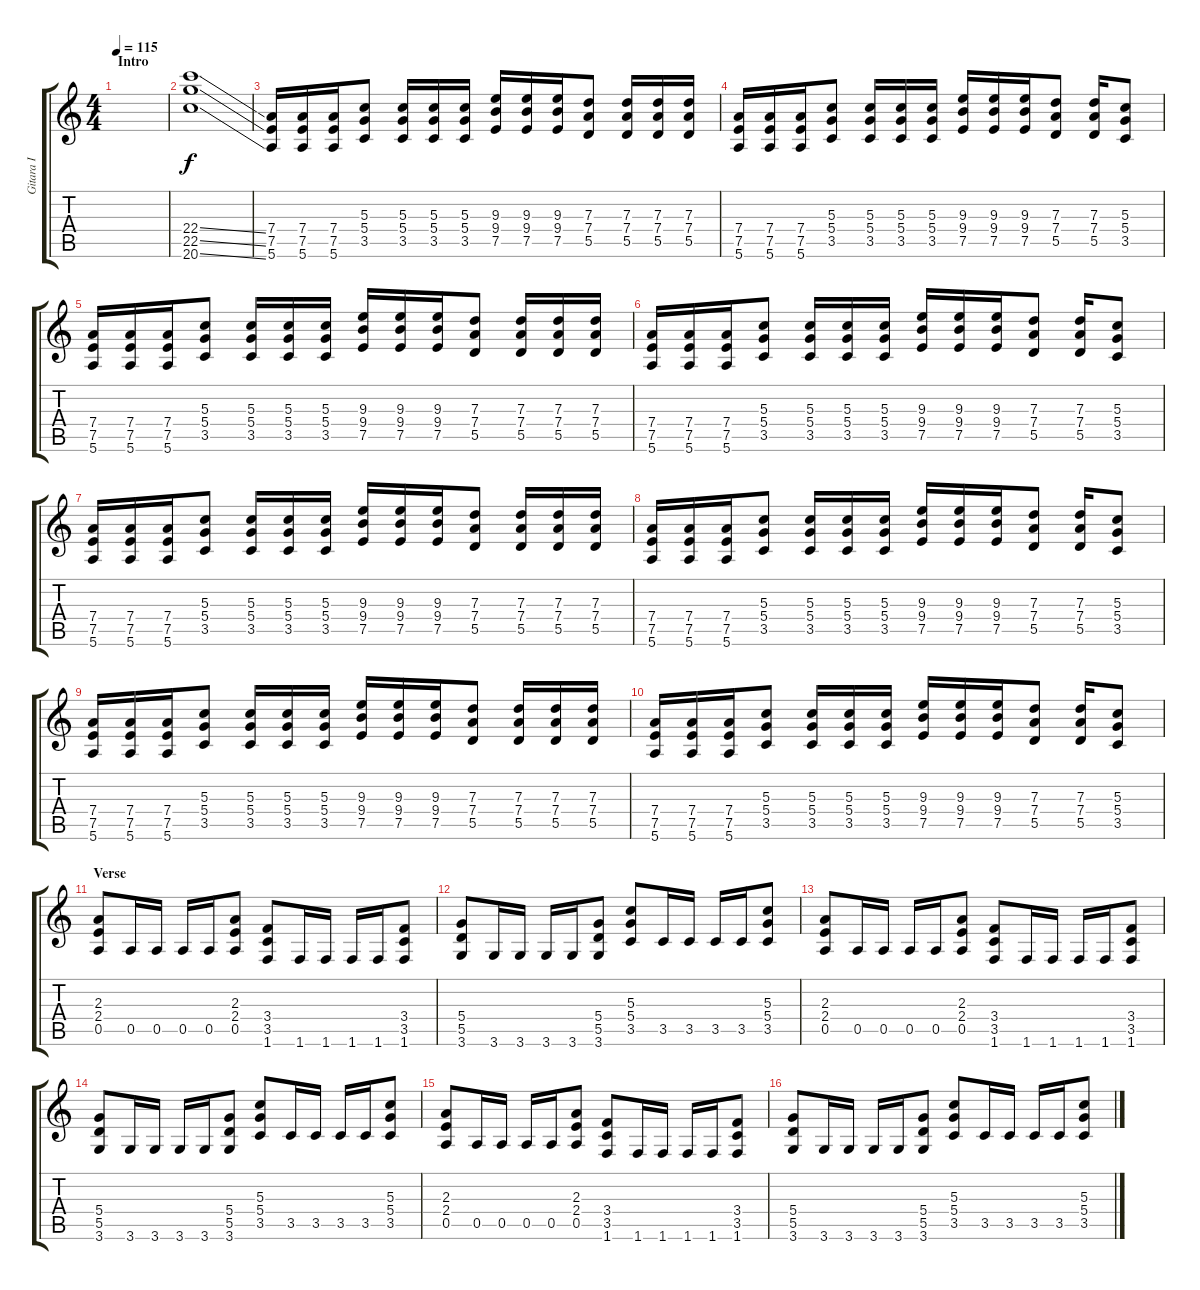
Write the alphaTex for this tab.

\track ("Gitara I" "Gitara I") {instrument distortionguitar}
\staff {score tabs}
\tuning (E4 B3 G3 D3 A2 E2) {hide}
\ts (4 4)
\section ("" "Intro")
\tempo 115
\clef g2
\ks c
|
(22.4{ss} 22.5{ss} 20.6{ss}).1{volume 16} |
(7.4 7.5 5.6).16{volume 13} (7.4 7.5 5.6).16 (7.4 7.5 5.6).16 (5.3 5.4 3.5).8 (5.3 5.4 3.5).16 (5.3 5.4 3.5).16 (5.3 5.4 3.5).16 (9.3 9.4 7.5).16 (9.3 9.4 7.5).16 (9.3 9.4 7.5).16 (7.3 7.4 5.5).8 (7.3 7.4 5.5).16 (7.3 7.4 5.5).16 (7.3 7.4 5.5).16 |
(7.4 7.5 5.6).16 (7.4 7.5 5.6).16 (7.4 7.5 5.6).16 (5.3 5.4 3.5).8 (5.3 5.4 3.5).16 (5.3 5.4 3.5).16 (5.3 5.4 3.5).16 (9.3 9.4 7.5).16 (9.3 9.4 7.5).16 (9.3 9.4 7.5).16 (7.3 7.4 5.5).8 (7.3 7.4 5.5).16 (5.3 5.4 3.5).8 |
(7.4 7.5 5.6).16 (7.4 7.5 5.6).16 (7.4 7.5 5.6).16 (5.3 5.4 3.5).8 (5.3 5.4 3.5).16 (5.3 5.4 3.5).16 (5.3 5.4 3.5).16 (9.3 9.4 7.5).16 (9.3 9.4 7.5).16 (9.3 9.4 7.5).16 (7.3 7.4 5.5).8 (7.3 7.4 5.5).16 (7.3 7.4 5.5).16 (7.3 7.4 5.5).16 |
(7.4 7.5 5.6).16 (7.4 7.5 5.6).16 (7.4 7.5 5.6).16 (5.3 5.4 3.5).8 (5.3 5.4 3.5).16 (5.3 5.4 3.5).16 (5.3 5.4 3.5).16 (9.3 9.4 7.5).16 (9.3 9.4 7.5).16 (9.3 9.4 7.5).16 (7.3 7.4 5.5).8 (7.3 7.4 5.5).16 (5.3 5.4 3.5).8 |
(7.4 7.5 5.6).16 (7.4 7.5 5.6).16 (7.4 7.5 5.6).16 (5.3 5.4 3.5).8 (5.3 5.4 3.5).16 (5.3 5.4 3.5).16 (5.3 5.4 3.5).16 (9.3 9.4 7.5).16 (9.3 9.4 7.5).16 (9.3 9.4 7.5).16 (7.3 7.4 5.5).8 (7.3 7.4 5.5).16 (7.3 7.4 5.5).16 (7.3 7.4 5.5).16 |
(7.4 7.5 5.6).16 (7.4 7.5 5.6).16 (7.4 7.5 5.6).16 (5.3 5.4 3.5).8 (5.3 5.4 3.5).16 (5.3 5.4 3.5).16 (5.3 5.4 3.5).16 (9.3 9.4 7.5).16 (9.3 9.4 7.5).16 (9.3 9.4 7.5).16 (7.3 7.4 5.5).8 (7.3 7.4 5.5).16 (5.3 5.4 3.5).8 |
(7.4 7.5 5.6).16 (7.4 7.5 5.6).16 (7.4 7.5 5.6).16 (5.3 5.4 3.5).8 (5.3 5.4 3.5).16 (5.3 5.4 3.5).16 (5.3 5.4 3.5).16 (9.3 9.4 7.5).16 (9.3 9.4 7.5).16 (9.3 9.4 7.5).16 (7.3 7.4 5.5).8 (7.3 7.4 5.5).16 (7.3 7.4 5.5).16 (7.3 7.4 5.5).16 |
(7.4 7.5 5.6).16 (7.4 7.5 5.6).16 (7.4 7.5 5.6).16 (5.3 5.4 3.5).8 (5.3 5.4 3.5).16 (5.3 5.4 3.5).16 (5.3 5.4 3.5).16 (9.3 9.4 7.5).16 (9.3 9.4 7.5).16 (9.3 9.4 7.5).16 (7.3 7.4 5.5).8 (7.3 7.4 5.5).16 (5.3 5.4 3.5).8 |
\section ("" "Verse")
(2.3 2.4 0.5).8 0.5.16 0.5.16 0.5.16 0.5.16 (2.3 2.4 0.5).8 (3.4 3.5 1.6).8 1.6.16 1.6.16 1.6.16 1.6.16 (3.4 3.5 1.6).8 |
(5.4 5.5 3.6).8 3.6.16 3.6.16 3.6.16 3.6.16 (5.4 5.5 3.6).8 (5.3 5.4 3.5).8 3.5.16 3.5.16 3.5.16 3.5.16 (5.3 5.4 3.5).8 |
(2.3 2.4 0.5).8 0.5.16 0.5.16 0.5.16 0.5.16 (2.3 2.4 0.5).8 (3.4 3.5 1.6).8 1.6.16 1.6.16 1.6.16 1.6.16 (3.4 3.5 1.6).8 |
(5.4 5.5 3.6).8 3.6.16 3.6.16 3.6.16 3.6.16 (5.4 5.5 3.6).8 (5.3 5.4 3.5).8 3.5.16 3.5.16 3.5.16 3.5.16 (5.3 5.4 3.5).8 |
(2.3 2.4 0.5).8 0.5.16 0.5.16 0.5.16 0.5.16 (2.3 2.4 0.5).8 (3.4 3.5 1.6).8 1.6.16 1.6.16 1.6.16 1.6.16 (3.4 3.5 1.6).8 |
(5.4 5.5 3.6).8 3.6.16 3.6.16 3.6.16 3.6.16 (5.4 5.5 3.6).8 (5.3 5.4 3.5).8 3.5.16 3.5.16 3.5.16 3.5.16 (5.3 5.4 3.5).8
